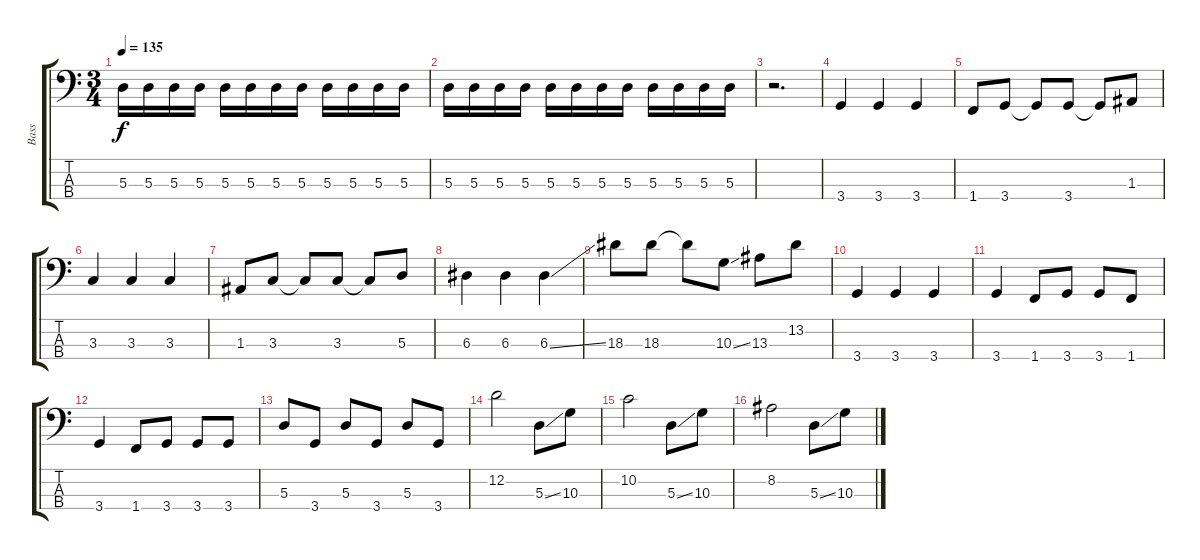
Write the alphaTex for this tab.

\track ("Bass" "Bass") {instrument electricbasspick}
\staff {score tabs}
\tuning (G2 D2 A1 E1) {hide}
\ts (3 4)
\tempo 135
\clef f4
\ks c
5.3.16{dy f} 5.3.16 5.3.16 5.3.16 5.3.16 5.3.16 5.3.16 5.3.16 5.3.16 5.3.16 5.3.16 5.3.16 |
5.3.16 5.3.16 5.3.16 5.3.16 5.3.16 5.3.16 5.3.16 5.3.16 5.3.16 5.3.16 5.3.16 5.3.16 |
r.2{d} |
3.4.4 3.4.4 3.4.4 |
1.4.8 3.4.8 3.4{t}.8 3.4.8 3.4{t}.8 1.3.8 |
3.3.4 3.3.4 3.3.4 |
1.3.8 3.3.8 3.3{t}.8 3.3.8 3.3{t}.8 5.3.8 |
6.3.4 6.3.4 6.3{ss}.4 |
18.3.8 18.3.8 18.3{t}.8 10.3{ss}.8 13.3.8 13.2.8 |
3.4.4 3.4.4 3.4.4 |
3.4.4 1.4.8 3.4.8 3.4.8 1.4.8 |
3.4.4 1.4.8 3.4.8 3.4.8 3.4.8 |
5.3.8 3.4.8 5.3.8 3.4.8 5.3.8 3.4.8 |
12.2.2 5.3{ss}.8 10.3.8 |
10.2.2 5.3{ss}.8 10.3.8 |
8.2.2 5.3{ss}.8 10.3.8
